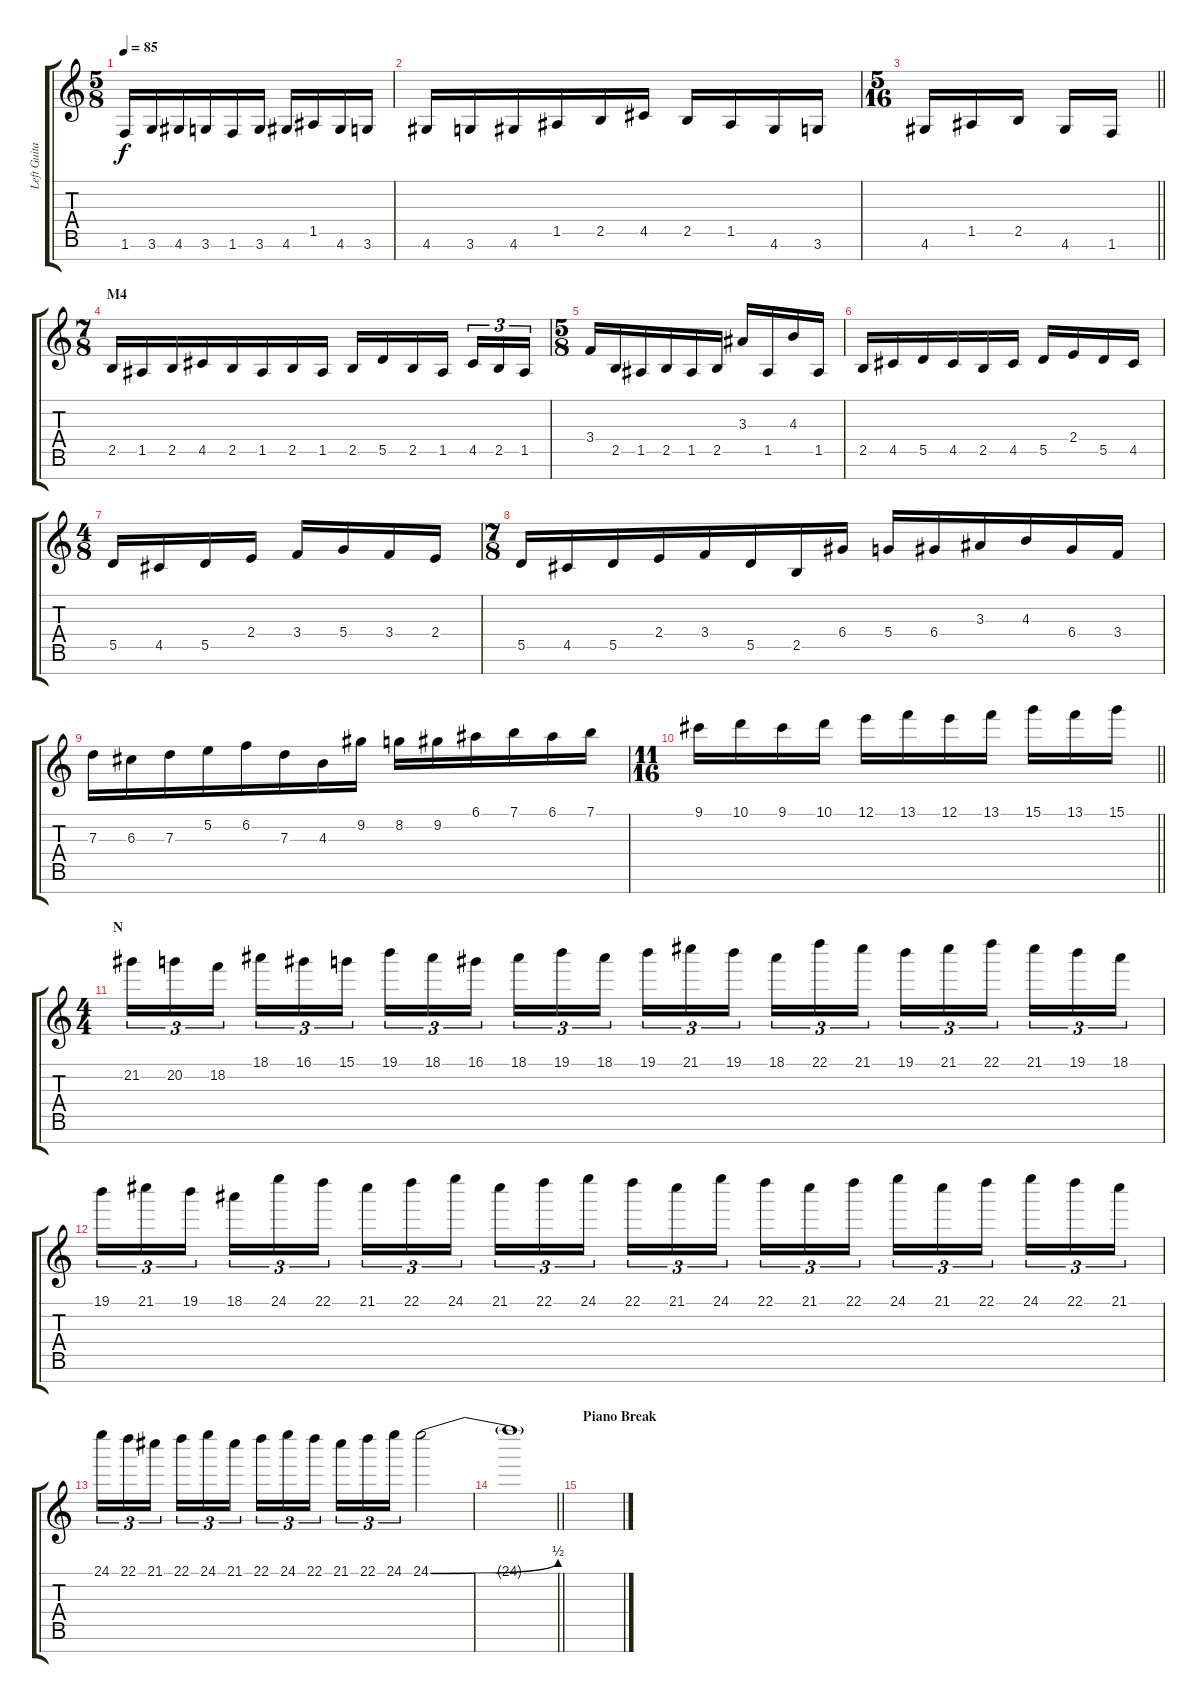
\track ("Left Guitar" "Left Guita") {instrument distortionguitar}
\staff {score tabs}
\tuning (E4 B3 G3 D3 A2 E2 B1) {hide}
\ts (5 8)
\tempo 85
\clef g2
\ks c
1.6.16{dy f} 3.6.16 4.6.16 3.6.16 1.6.16 3.6.16 4.6.16 1.5.16 4.6.16 3.6.16 |
4.6.16 3.6.16 4.6.16 1.5.16 2.5.16 4.5.16 2.5.16 1.5.16 4.6.16 3.6.16 |
\ts (5 16)
\barLineRight lightlight
4.6.16 1.5.16 2.5.16 4.6.16 1.6.16 |
\ts (7 8)
\section ("" "M4")
2.5.16 1.5.16 2.5.16 4.5.16 2.5.16 1.5.16 2.5.16 1.5.16 2.5.16 5.5.16 2.5.16 1.5.16 4.5.16{tu (3 2)} 2.5.16{tu (3 2)} 1.5.16{tu (3 2)} |
\ts (5 8)
3.4.16 2.5.16 1.5.16 2.5.16 1.5.16 2.5.16 3.3.16 1.5.16 4.3.16 1.5.16 |
2.5.16 4.5.16 5.5.16 4.5.16 2.5.16 4.5.16 5.5.16 2.4.16 5.5.16 4.5.16 |
\ts (4 8)
5.5.16 4.5.16 5.5.16 2.4.16 3.4.16 5.4.16 3.4.16 2.4.16 |
\ts (7 8)
5.5.16 4.5.16 5.5.16 2.4.16 3.4.16 5.5.16 2.5.16 6.4.16 5.4.16 6.4.16 3.3.16 4.3.16 6.4.16 3.4.16 |
7.3.16 6.3.16 7.3.16 5.2.16 6.2.16 7.3.16 4.3.16 9.2.16 8.2.16 9.2.16 6.1.16 7.1.16 6.1.16 7.1.16 |
\ts (11 16)
\barLineRight lightlight
9.1.16 10.1.16 9.1.16 10.1.16 12.1.16 13.1.16 12.1.16 13.1.16 15.1.16 13.1.16 15.1.16 |
\ts (4 4)
\section ("" "N")
21.2.16{tu (3 2)} 20.2.16{tu (3 2)} 18.2.16{tu (3 2) beam splitsecondary} 18.1.16{tu (3 2)} 16.1.16{tu (3 2)} 15.1.16{tu (3 2)} 19.1.16{tu (3 2)} 18.1.16{tu (3 2)} 16.1.16{tu (3 2) beam splitsecondary} 18.1.16{tu (3 2)} 19.1.16{tu (3 2)} 18.1.16{tu (3 2)} 19.1.16{tu (3 2)} 21.1.16{tu (3 2)} 19.1.16{tu (3 2) beam splitsecondary} 18.1.16{tu (3 2)} 22.1.16{tu (3 2)} 21.1.16{tu (3 2)} 19.1.16{tu (3 2)} 21.1.16{tu (3 2)} 22.1.16{tu (3 2) beam splitsecondary} 21.1.16{tu (3 2)} 19.1.16{tu (3 2)} 18.1.16{tu (3 2)} |
19.1.16{tu (3 2)} 21.1.16{tu (3 2)} 19.1.16{tu (3 2) beam splitsecondary} 18.1.16{tu (3 2)} 24.1.16{tu (3 2)} 22.1.16{tu (3 2)} 21.1.16{tu (3 2)} 22.1.16{tu (3 2)} 24.1.16{tu (3 2) beam splitsecondary} 21.1.16{tu (3 2)} 22.1.16{tu (3 2)} 24.1.16{tu (3 2)} 22.1.16{tu (3 2)} 21.1.16{tu (3 2)} 24.1.16{tu (3 2) beam splitsecondary} 22.1.16{tu (3 2)} 21.1.16{tu (3 2)} 22.1.16{tu (3 2)} 24.1.16{tu (3 2)} 21.1.16{tu (3 2)} 22.1.16{tu (3 2) beam splitsecondary} 24.1.16{tu (3 2)} 22.1.16{tu (3 2)} 21.1.16{tu (3 2)} |
24.1.16{tu (3 2)} 22.1.16{tu (3 2)} 21.1.16{tu (3 2) beam splitsecondary} 22.1.16{tu (3 2)} 24.1.16{tu (3 2)} 21.1.16{tu (3 2)} 22.1.16{tu (3 2)} 24.1.16{tu (3 2)} 22.1.16{tu (3 2) beam splitsecondary} 21.1.16{tu (3 2)} 22.1.16{tu (3 2)} 24.1.16{tu (3 2)} 24.1{be (bend 0 0 60 2)}.2 |
\barLineRight lightlight
24.1{t}.1 |
\section ("" "Piano Break")
